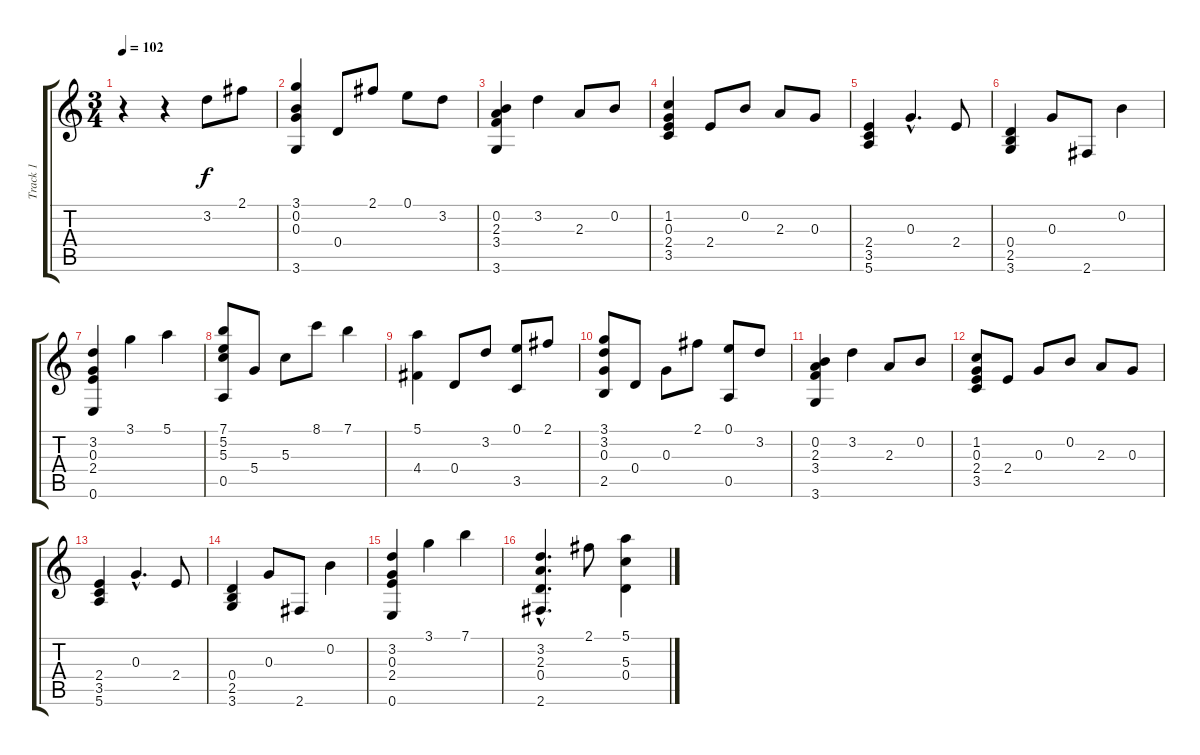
\track ("Track 1" "Track 1") {instrument acousticguitarsteel}
\staff {score tabs}
\tuning (E4 B3 G3 D3 A2 E2) {hide}
\ts (3 4)
\tempo 102
\clef g2
\ks c
r.4{dy f instrument acousticguitarsteel} r.4 3.2.8 2.1.8 |
(3.1 0.2 0.3 3.6).4 0.4.8 2.1.8 0.1.8 3.2.8 |
(0.2 2.3 3.4 3.6).4 3.2.4 2.3.8 0.2.8 |
(1.2 0.3 2.4 3.5).4 2.4.8 0.2.8 2.3.8 0.3.8 |
(2.4 3.5 5.6).4 0.3{hac}.4{d} 2.4.8 |
(0.4 2.5 3.6).4 0.3.8 2.6.8 0.2.4 |
(3.2 0.3 2.4 0.6).4 3.1.4 5.1.4 |
(7.1 5.2 5.3 0.5).8 5.4.8 5.3.8 8.1.8 7.1.4 |
(5.1 4.4).4 0.4.8 3.2.8 (0.1 3.5).8 2.1.8 |
(3.1 3.2 0.3 2.5).8 0.4.8 0.3.8 2.1.8 (0.1 0.5).8 3.2.8 |
(0.2 2.3 3.4 3.6).4 3.2.4 2.3.8 0.2.8 |
(1.2 0.3 2.4 3.5).8 2.4.8 0.3.8 0.2.8 2.3.8 0.3.8 |
(2.4 3.5 5.6).4 0.3{hac}.4{d} 2.4.8 |
(0.4 2.5 3.6).4 0.3.8 2.6.8 0.2.4 |
(3.2 0.3 2.4 0.6).4 3.1.4 7.1.4 |
(3.2{hac} 2.3{hac} 0.4{hac} 2.6{hac}).4{d} 2.1.8 (5.1 5.3 0.4).4
